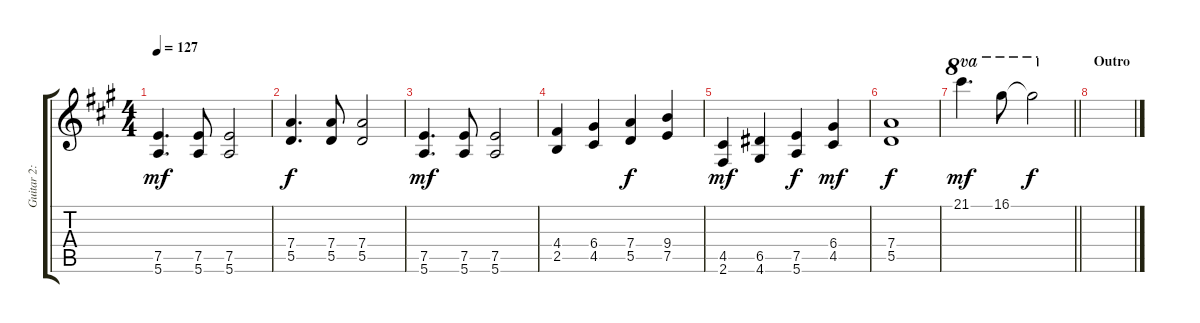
\track ("Guitar 2: Todd" "Guitar 2: ") {instrument distortionguitar}
\staff {score tabs}
\tuning (E4 B3 G3 D3 A2 E2) {hide}
\ts (4 4)
\tempo 127
\clef g2
\ks a
(7.5 5.6).4{d dy mf} (7.5 5.6).8 (7.5 5.6).2 |
(7.4 5.5).4{d dy f} (7.4 5.5).8 (7.4 5.5).2 |
(7.5 5.6).4{d dy mf} (7.5 5.6).8 (7.5 5.6).2 |
(4.4 2.5).4 (6.4 4.5).4 (7.4 5.5).4{dy f} (9.4 7.5).4 |
(4.5 2.6).4{dy mf} (6.5 4.6).4 (7.5 5.6).4{dy f} (6.4 4.5).4{dy mf} |
(7.4 5.5).1{dy f} |
\barLineRight lightlight
21.1.4{d ot 8va dy mf} 16.1.8{ot 8va} 16.1{t}.2{ot 8va dy f} |
\section ("" "Outro")
